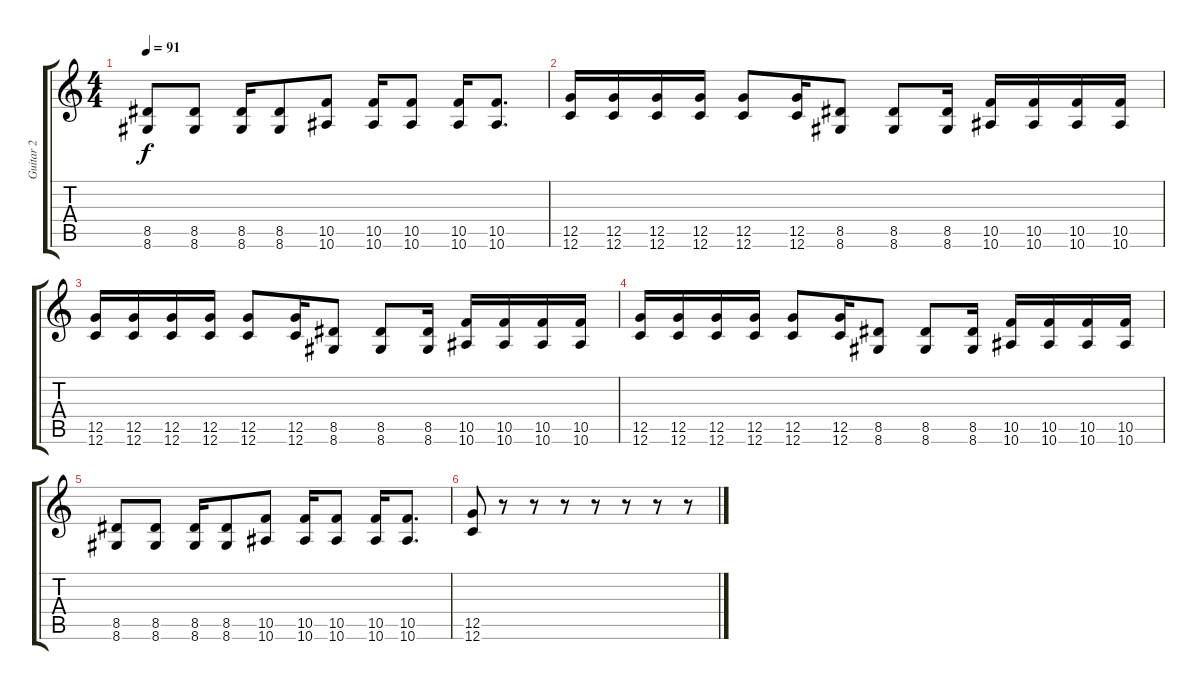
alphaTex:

\track ("Guitar 2" "Guitar 2") {instrument distortionguitar}
\staff {score tabs}
\tuning (D4 A3 F3 C3 G2 C2) {hide}
\ts (4 4)
\tempo 91
\clef g2
\ks c
(8.5 8.6).8{dy f} (8.5 8.6).8 (8.5 8.6).16 (8.5 8.6).8 (10.5 10.6).8 (10.5 10.6).16 (10.5 10.6).8 (10.5 10.6).16 (10.5 10.6).8{d} |
(12.5 12.6).16 (12.5 12.6).16 (12.5 12.6).16 (12.5 12.6).16 (12.5 12.6).8 (12.5 12.6).16 (8.5 8.6).8 (8.5 8.6).8 (8.5 8.6).16 (10.5 10.6).16 (10.5 10.6).16 (10.5 10.6).16 (10.5 10.6).16 |
(12.5 12.6).16 (12.5 12.6).16 (12.5 12.6).16 (12.5 12.6).16 (12.5 12.6).8 (12.5 12.6).16 (8.5 8.6).8 (8.5 8.6).8 (8.5 8.6).16 (10.5 10.6).16 (10.5 10.6).16 (10.5 10.6).16 (10.5 10.6).16 |
(12.5 12.6).16 (12.5 12.6).16 (12.5 12.6).16 (12.5 12.6).16 (12.5 12.6).8 (12.5 12.6).16 (8.5 8.6).8 (8.5 8.6).8 (8.5 8.6).16 (10.5 10.6).16 (10.5 10.6).16 (10.5 10.6).16 (10.5 10.6).16 |
(8.5 8.6).8 (8.5 8.6).8 (8.5 8.6).16 (8.5 8.6).8 (10.5 10.6).8 (10.5 10.6).16 (10.5 10.6).8 (10.5 10.6).16 (10.5 10.6).8{d} |
(12.5 12.6).8 r.8 r.8 r.8 r.8 r.8 r.8 r.8
